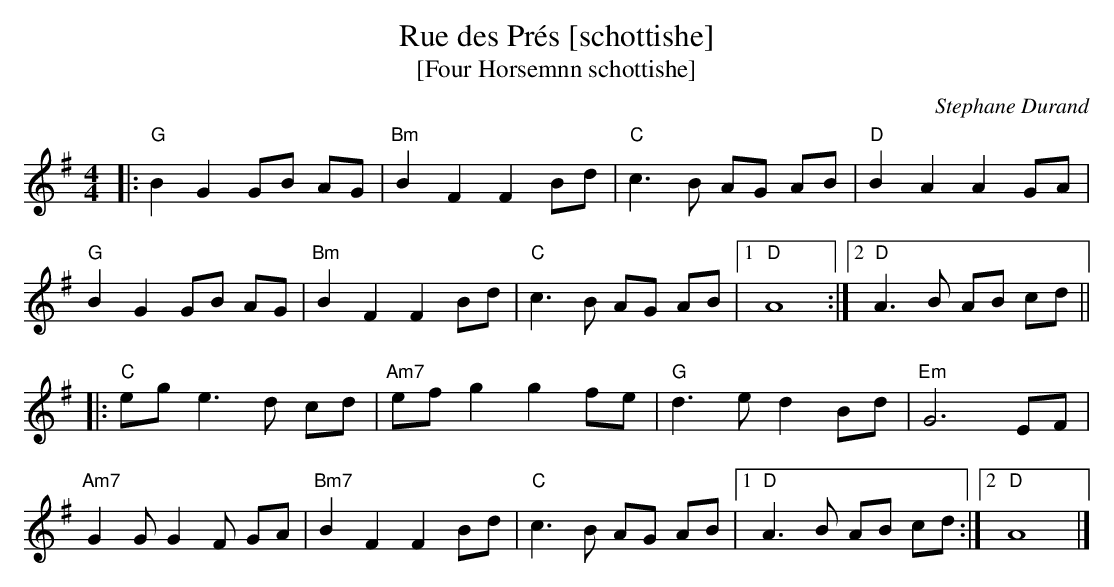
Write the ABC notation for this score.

X:1
T:Rue des Prés [schottishe]
T:[Four Horsemnn schottishe]
C:Stephane Durand
M:4/4
L:1/8
K:G
|:"G"B2G2GB AG|"Bm"B2F2F2Bd|"C"c3B AG AB|"D"B2A2A2GA|
"G"B2G2GB AG|"Bm"B2F2F2Bd|"C"c3B AG AB|1"D"A8:|2"D"A3B AB cd||
|:"C"ege3d cd|"Am7"efg2g2fe|"G"d3ed2Bd|"Em"G6EF|
"Am7"G2GG2F GA|"Bm7"B2F2F2Bd|"C"c3B AG AB|1"D"A3B AB cd:|2"D"A8|]
